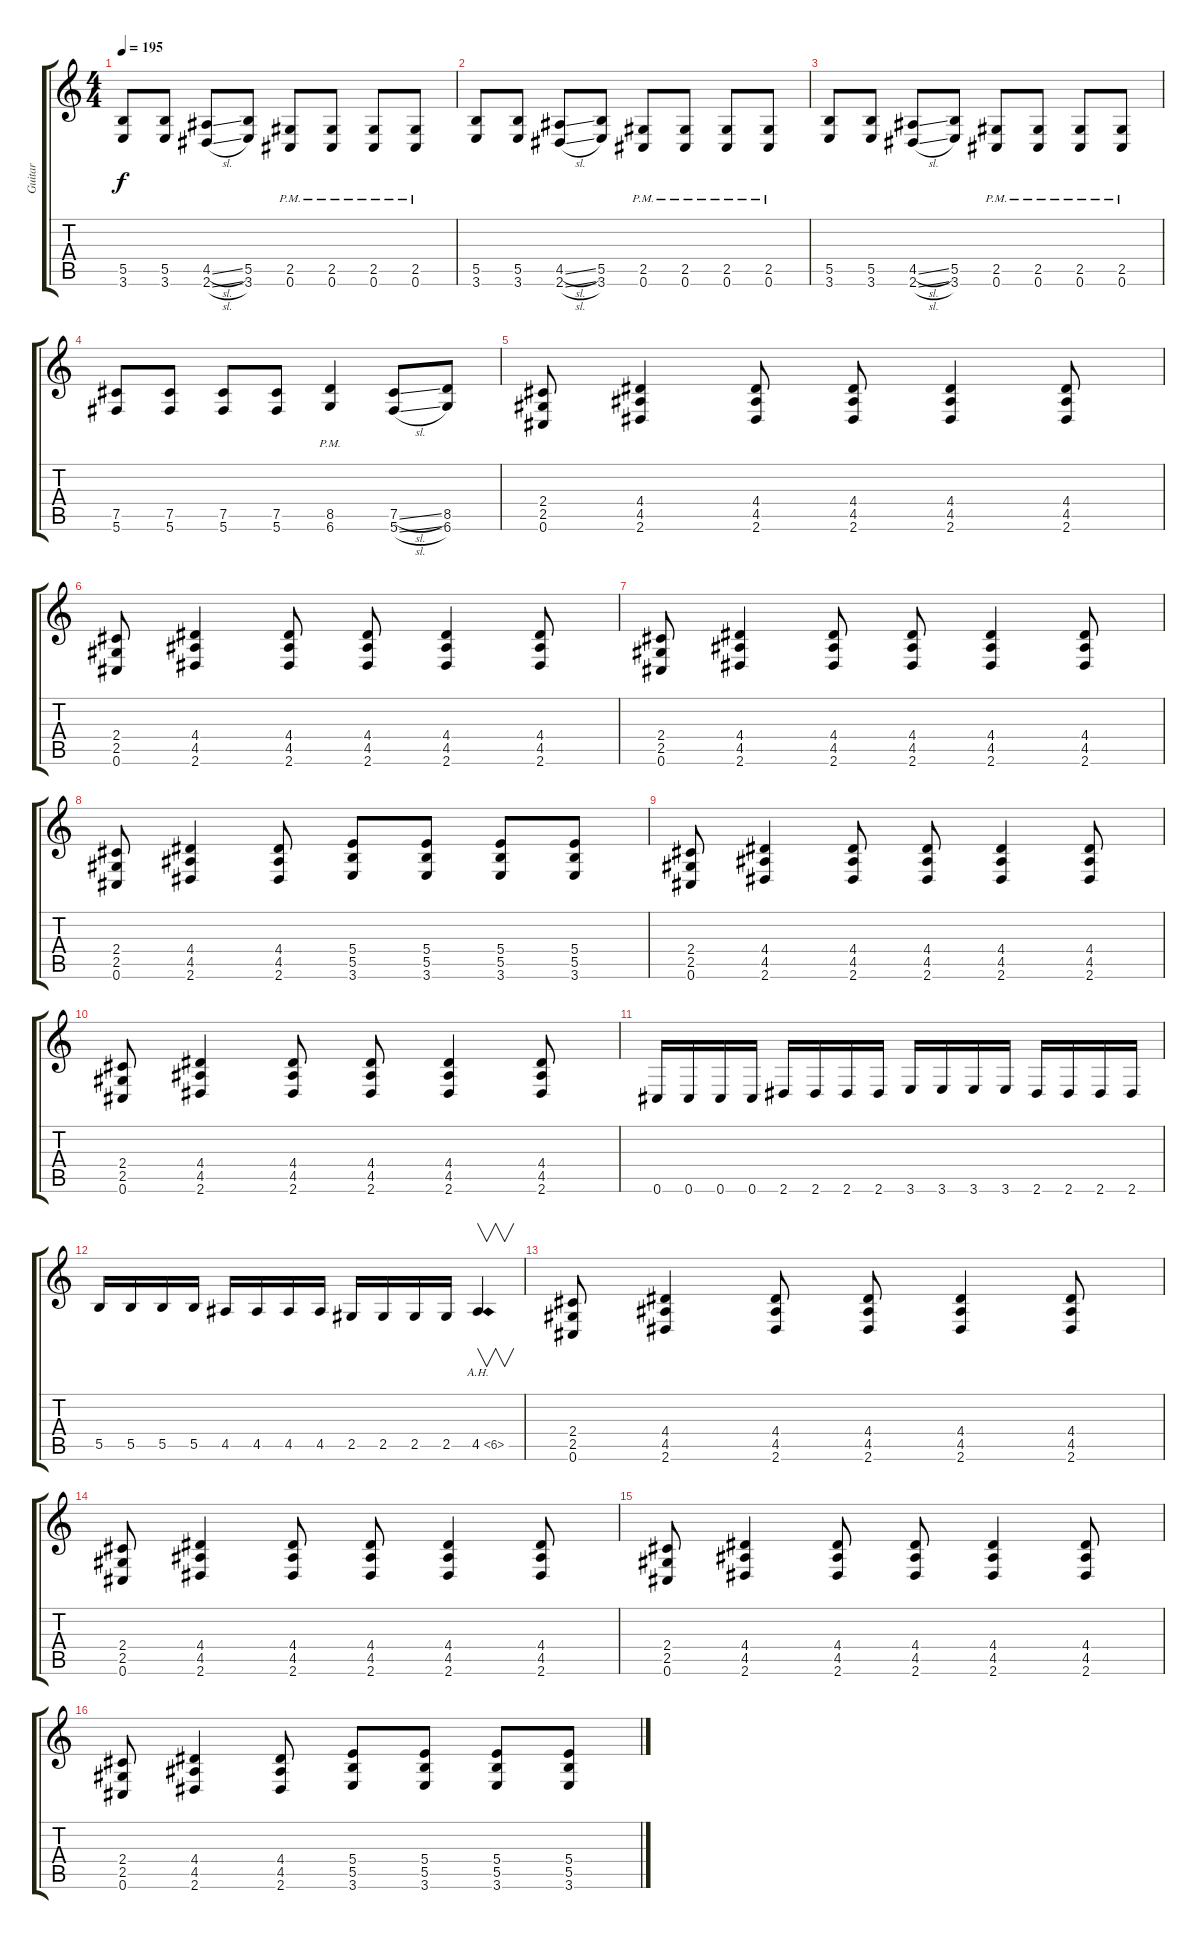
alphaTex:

\track ("Guitar" "Guitar") {instrument distortionguitar}
\staff {score tabs}
\tuning (Db4 Ab3 E3 B2 Gb2 Db2) {hide}
\ts (4 4)
\tempo 195
\clef g2
\ks c
(5.5 3.6).8{dy f} (5.5 3.6).8 (4.5{sl} 2.6{sl}).8 (5.5 3.6).8 (2.5{pm} 0.6{pm}).8 (2.5{pm} 0.6{pm}).8 (2.5{pm} 0.6{pm}).8 (2.5{pm} 0.6{pm}).8 |
(5.5 3.6).8 (5.5 3.6).8 (4.5{sl} 2.6{sl}).8 (5.5 3.6).8 (2.5{pm} 0.6{pm}).8 (2.5{pm} 0.6{pm}).8 (2.5{pm} 0.6{pm}).8 (2.5{pm} 0.6{pm}).8 |
(5.5 3.6).8 (5.5 3.6).8 (4.5{sl} 2.6{sl}).8 (5.5 3.6).8 (2.5{pm} 0.6{pm}).8 (2.5{pm} 0.6{pm}).8 (2.5{pm} 0.6{pm}).8 (2.5{pm} 0.6{pm}).8 |
(7.5 5.6).8 (7.5 5.6).8 (7.5 5.6).8 (7.5 5.6).8 (8.5{pm} 6.6).4 (7.5{sl} 5.6{sl}).8 (8.5 6.6).8 |
(2.4 2.5 0.6).8 (4.4 4.5 2.6).4 (4.4 4.5 2.6).8 (4.4 4.5 2.6).8 (4.4 4.5 2.6).4 (4.4 4.5 2.6).8 |
(2.4 2.5 0.6).8 (4.4 4.5 2.6).4 (4.4 4.5 2.6).8 (4.4 4.5 2.6).8 (4.4 4.5 2.6).4 (4.4 4.5 2.6).8 |
(2.4 2.5 0.6).8 (4.4 4.5 2.6).4 (4.4 4.5 2.6).8 (4.4 4.5 2.6).8 (4.4 4.5 2.6).4 (4.4 4.5 2.6).8 |
(2.4 2.5 0.6).8 (4.4 4.5 2.6).4 (4.4 4.5 2.6).8 (5.4 5.5 3.6).8 (5.4 5.5 3.6).8 (5.4 5.5 3.6).8 (5.4 5.5 3.6).8 |
(2.4 2.5 0.6).8 (4.4 4.5 2.6).4 (4.4 4.5 2.6).8 (4.4 4.5 2.6).8 (4.4 4.5 2.6).4 (4.4 4.5 2.6).8 |
(2.4 2.5 0.6).8 (4.4 4.5 2.6).4 (4.4 4.5 2.6).8 (4.4 4.5 2.6).8 (4.4 4.5 2.6).4 (4.4 4.5 2.6).8 |
0.6.16 0.6.16 0.6.16 0.6.16 2.6.16 2.6.16 2.6.16 2.6.16 3.6.16 3.6.16 3.6.16 3.6.16 2.6.16 2.6.16 2.6.16 2.6.16 |
5.5.16 5.5.16 5.5.16 5.5.16 4.5.16 4.5.16 4.5.16 4.5.16 2.5.16 2.5.16 2.5.16 2.5.16 4.5{ah 2}.4{v instrument guitarharmonics} |
(2.4 2.5 0.6).8{instrument distortionguitar} (4.4 4.5 2.6).4 (4.4 4.5 2.6).8 (4.4 4.5 2.6).8 (4.4 4.5 2.6).4 (4.4 4.5 2.6).8 |
(2.4 2.5 0.6).8 (4.4 4.5 2.6).4 (4.4 4.5 2.6).8 (4.4 4.5 2.6).8 (4.4 4.5 2.6).4 (4.4 4.5 2.6).8 |
(2.4 2.5 0.6).8 (4.4 4.5 2.6).4 (4.4 4.5 2.6).8 (4.4 4.5 2.6).8 (4.4 4.5 2.6).4 (4.4 4.5 2.6).8 |
(2.4 2.5 0.6).8 (4.4 4.5 2.6).4 (4.4 4.5 2.6).8 (5.4 5.5 3.6).8 (5.4 5.5 3.6).8 (5.4 5.5 3.6).8 (5.4 5.5 3.6).8
